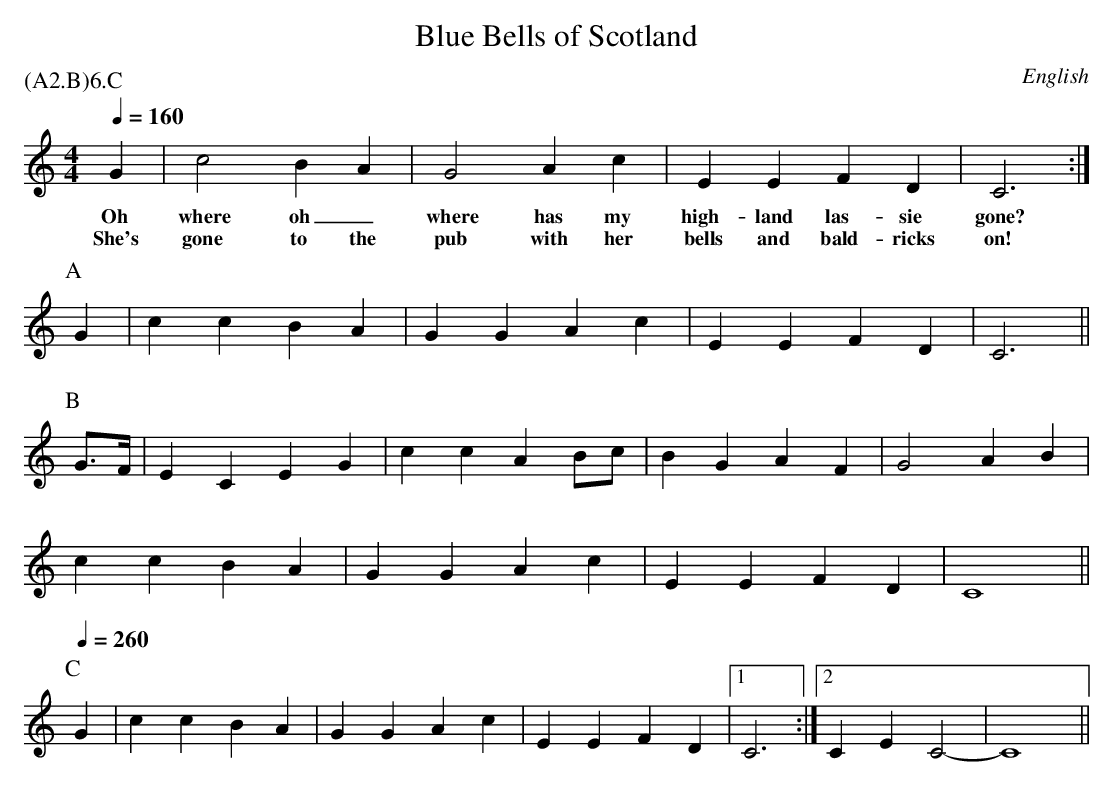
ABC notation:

X:1
T:Blue Bells of Scotland
M:4/4
L:1/8
O:English
P:(A2.B)6.C
K:Cmaj clef=treble
Q:1/4=160
G2 | c4 B2 A2 | G4 A2 c2 | E2 E2 F2 D2 | C6 :|
w:Oh   where oh_     where has my   high-land las-sie   gone?
w:She's gone to the  pub with her bells   and  bald-ricks on!
P:A
G2 | c2 c2 B2 A2 | G2 G2 A2 c2 |\
E2 E2 F2 D2 | C6 ||
P:B
G>F |\
E2 C2 E2 G2 | c2 c2 A2 Bc |\
B2 G2 A2 F2 | G4 A2 B2 |
c2 c2 B2 A2 | G2 G2 A2 c2 | E2 E2 F2 D2 | C8 ||
P:C
Q:1/4=260
G2 | c2 c2 B2 A2 | G2 G2 A2 c2 |\
E2 E2 F2 D2 |  [1 C6 :|  [2 C2 E2 C4- | C8 ||
